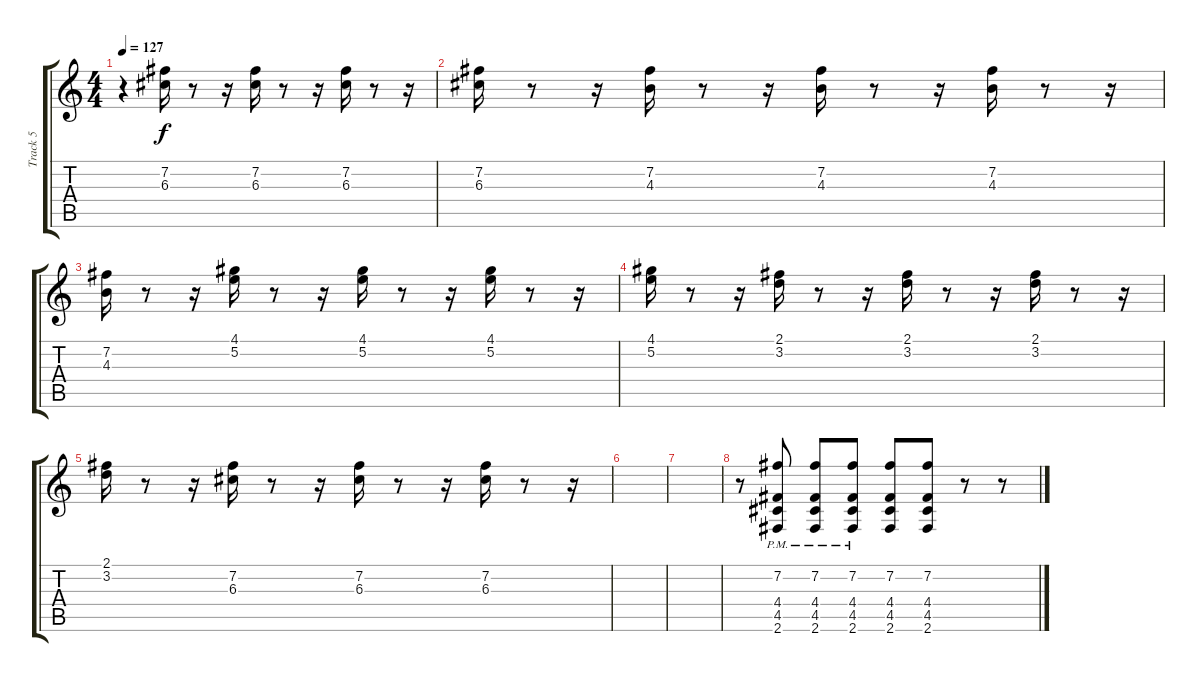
\track ("Track 5" "Track 5") {instrument electricguitarclean}
\staff {score tabs}
\tuning (E4 B3 G3 D3 A2 E2) {hide}
\ts (4 4)
\tempo 127
\clef g2
\ks c
r.4{dy f} (7.2 6.3).16 r.8 r.16 (7.2 6.3).16 r.8 r.16 (7.2 6.3).16 r.8 r.16 |
(7.2 6.3).16 r.8 r.16 (7.2 4.3).16 r.8 r.16 (7.2 4.3).16 r.8 r.16 (7.2 4.3).16 r.8 r.16 |
(7.2 4.3).16 r.8 r.16 (4.1 5.2).16 r.8 r.16 (4.1 5.2).16 r.8 r.16 (4.1 5.2).16 r.8 r.16 |
(4.1 5.2).16 r.8 r.16 (2.1 3.2).16 r.8 r.16 (2.1 3.2).16 r.8 r.16 (2.1 3.2).16 r.8 r.16 |
(2.1 3.2).16 r.8 r.16 (7.2 6.3).16 r.8 r.16 (7.2 6.3).16 r.8 r.16 (7.2 6.3).16 r.8 r.16 |
|
|
r.8 (7.2 4.4{pm} 4.5{pm} 2.6{pm}).8 (7.2 4.4{pm} 4.5{pm} 2.6{pm}).8 (7.2 4.4{pm} 4.5{pm} 2.6{pm}).8 (7.2 4.4 4.5 2.6).8 (7.2 4.4 4.5 2.6).8 r.8 r.8
